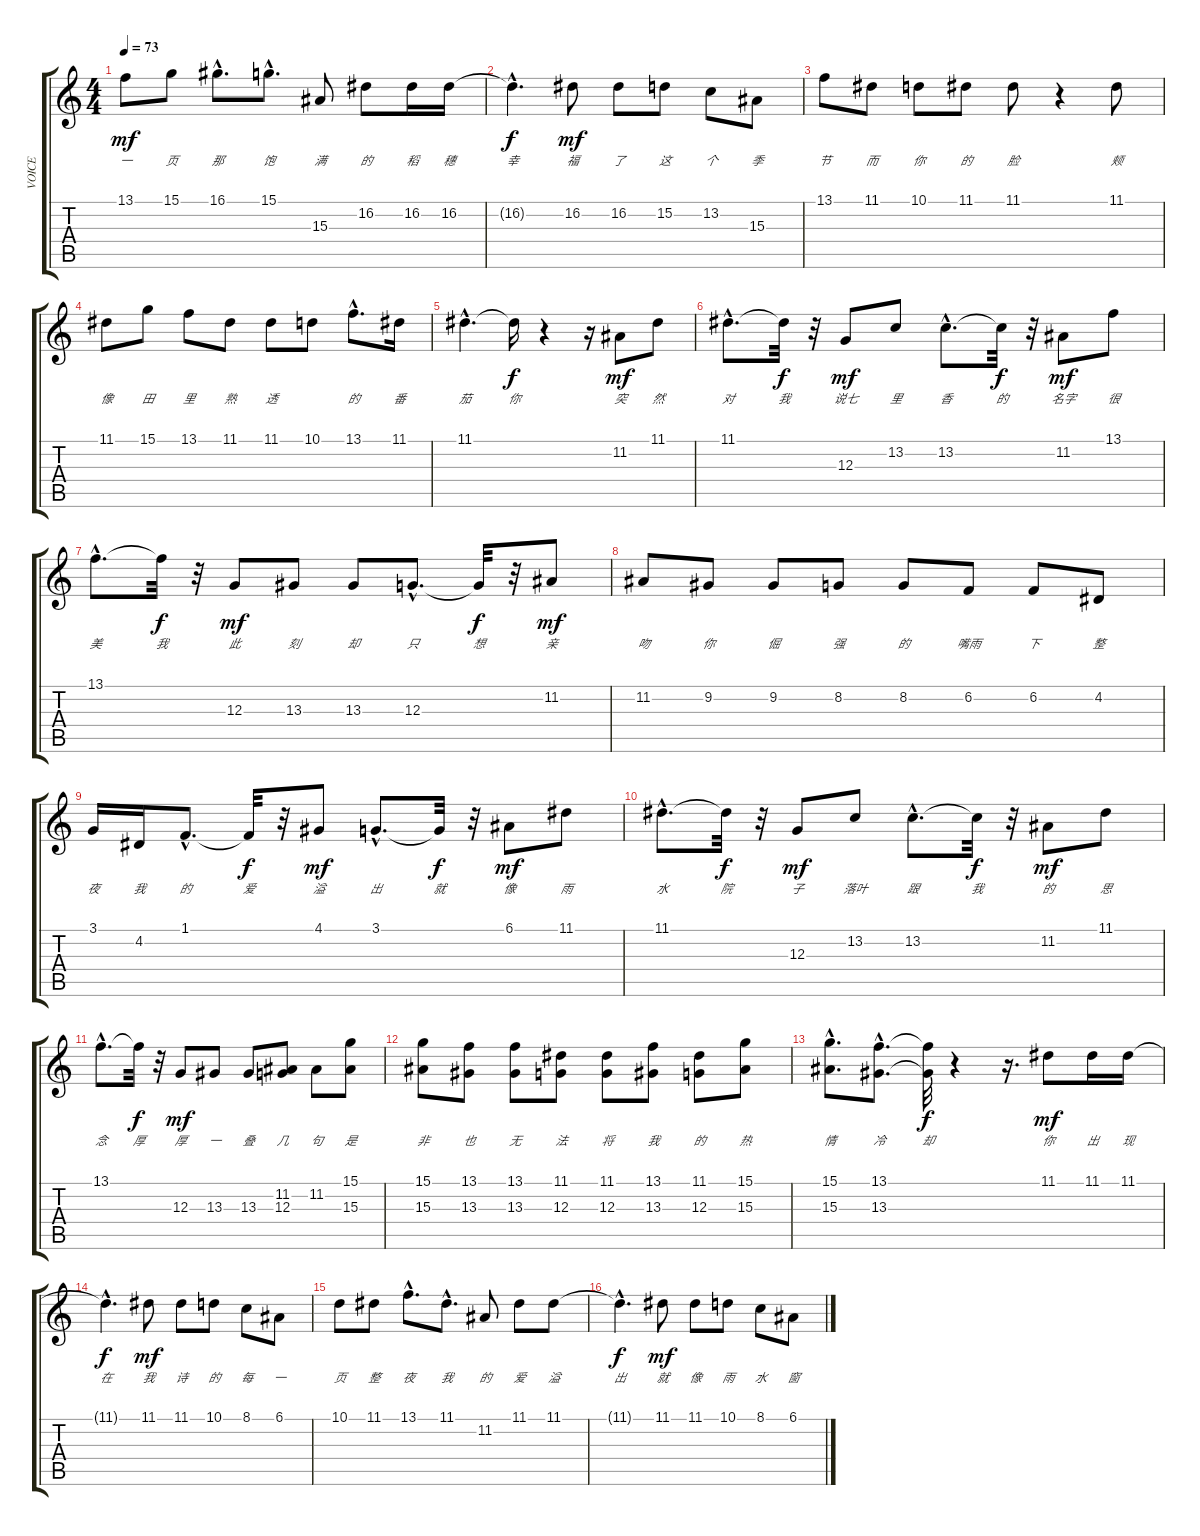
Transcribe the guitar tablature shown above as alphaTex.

\track ("VOICE" "VOICE") {instrument clarinet}
\staff {score tabs}
\tuning (E4 B3 G3 D3 A2 E2) {hide}
\ts (4 4)
\tempo 73
\clef g2
\ks c
13.1.8{lyrics (0 "一") lyrics (1 "") lyrics (2 "") lyrics (3 "") lyrics (4 "") dy mf} 15.1.8{lyrics (0 "页") lyrics (1 "") lyrics (2 "") lyrics (3 "") lyrics (4 "")} 16.1{hac}.8{d lyrics (0 "那") lyrics (1 "") lyrics (2 "") lyrics (3 "") lyrics (4 "")} 15.1{hac}.8{d lyrics (0 "饱") lyrics (1 "") lyrics (2 "") lyrics (3 "") lyrics (4 "")} 15.3.8{lyrics (0 "满") lyrics (1 "") lyrics (2 "") lyrics (3 "") lyrics (4 "")} 16.2.8{lyrics (0 "的") lyrics (1 "") lyrics (2 "") lyrics (3 "") lyrics (4 "")} 16.2.16{lyrics (0 "稻") lyrics (1 "") lyrics (2 "") lyrics (3 "") lyrics (4 "")} 16.2.16{lyrics (0 "穗") lyrics (1 "") lyrics (2 "") lyrics (3 "") lyrics (4 "")} |
16.2{hac t}.4{d lyrics (0 "幸") lyrics (1 "") lyrics (2 "") lyrics (3 "") lyrics (4 "") dy f} 16.2.8{lyrics (0 "福") lyrics (1 "") lyrics (2 "") lyrics (3 "") lyrics (4 "") dy mf} 16.2.8{lyrics (0 "了") lyrics (1 "") lyrics (2 "") lyrics (3 "") lyrics (4 "")} 15.2.8{lyrics (0 "这") lyrics (1 "") lyrics (2 "") lyrics (3 "") lyrics (4 "")} 13.2.8{lyrics (0 "个") lyrics (1 "") lyrics (2 "") lyrics (3 "") lyrics (4 "")} 15.3.8{lyrics (0 "季") lyrics (1 "") lyrics (2 "") lyrics (3 "") lyrics (4 "")} |
13.1.8{lyrics (0 "节") lyrics (1 "") lyrics (2 "") lyrics (3 "") lyrics (4 "")} 11.1.8{lyrics (0 "而") lyrics (1 "") lyrics (2 "") lyrics (3 "") lyrics (4 "")} 10.1.8{lyrics (0 "你") lyrics (1 "") lyrics (2 "") lyrics (3 "") lyrics (4 "")} 11.1.8{lyrics (0 "的") lyrics (1 "") lyrics (2 "") lyrics (3 "") lyrics (4 "")} 11.1.8{lyrics (0 "脸") lyrics (1 "") lyrics (2 "") lyrics (3 "") lyrics (4 "")} r.4 11.1.8{lyrics (0 "颊") lyrics (1 "") lyrics (2 "") lyrics (3 "") lyrics (4 "")} |
11.1.8{lyrics (0 "像") lyrics (1 "") lyrics (2 "") lyrics (3 "") lyrics (4 "")} 15.1.8{lyrics (0 "田") lyrics (1 "") lyrics (2 "") lyrics (3 "") lyrics (4 "")} 13.1.8{lyrics (0 "里") lyrics (1 "") lyrics (2 "") lyrics (3 "") lyrics (4 "")} 11.1.8{lyrics (0 "熟") lyrics (1 "") lyrics (2 "") lyrics (3 "") lyrics (4 "")} 11.1.8{lyrics (0 "透") lyrics (1 "") lyrics (2 "") lyrics (3 "") lyrics (4 "")} 10.1.8{lyrics (0 "") lyrics (1 "") lyrics (2 "") lyrics (3 "") lyrics (4 "")} 13.1{hac}.8{d lyrics (0 "的") lyrics (1 "") lyrics (2 "") lyrics (3 "") lyrics (4 "")} 11.1.16{lyrics (0 "番") lyrics (1 "") lyrics (2 "") lyrics (3 "") lyrics (4 "")} |
11.1{hac}.4{d lyrics (0 "茄") lyrics (1 "") lyrics (2 "") lyrics (3 "") lyrics (4 "")} 11.1{t}.16{lyrics (0 "你") lyrics (1 "") lyrics (2 "") lyrics (3 "") lyrics (4 "") dy f} r.4 r.16 11.2.8{lyrics (0 "突") lyrics (1 "") lyrics (2 "") lyrics (3 "") lyrics (4 "") dy mf} 11.1.8{lyrics (0 "然") lyrics (1 "") lyrics (2 "") lyrics (3 "") lyrics (4 "")} |
11.1{hac}.8{d lyrics (0 "对") lyrics (1 "") lyrics (2 "") lyrics (3 "") lyrics (4 "")} 11.1{t}.32{lyrics (0 "我") lyrics (1 "") lyrics (2 "") lyrics (3 "") lyrics (4 "") dy f} r.32 12.3.8{lyrics (0 "说七") lyrics (1 "") lyrics (2 "") lyrics (3 "") lyrics (4 "") dy mf} 13.2.8{lyrics (0 "里") lyrics (1 "") lyrics (2 "") lyrics (3 "") lyrics (4 "")} 13.2{hac}.8{d lyrics (0 "香") lyrics (1 "") lyrics (2 "") lyrics (3 "") lyrics (4 "")} 13.2{t}.32{lyrics (0 "的") lyrics (1 "") lyrics (2 "") lyrics (3 "") lyrics (4 "") dy f} r.32 11.2.8{lyrics (0 "名字") lyrics (1 "") lyrics (2 "") lyrics (3 "") lyrics (4 "") dy mf} 13.1.8{lyrics (0 "很") lyrics (1 "") lyrics (2 "") lyrics (3 "") lyrics (4 "")} |
13.1{hac}.8{d lyrics (0 "美") lyrics (1 "") lyrics (2 "") lyrics (3 "") lyrics (4 "")} 13.1{t}.32{lyrics (0 "我") lyrics (1 "") lyrics (2 "") lyrics (3 "") lyrics (4 "") dy f} r.32 12.3.8{lyrics (0 "此") lyrics (1 "") lyrics (2 "") lyrics (3 "") lyrics (4 "") dy mf} 13.3.8{lyrics (0 "刻") lyrics (1 "") lyrics (2 "") lyrics (3 "") lyrics (4 "")} 13.3.8{lyrics (0 "却") lyrics (1 "") lyrics (2 "") lyrics (3 "") lyrics (4 "")} 12.3{hac}.8{d lyrics (0 "只") lyrics (1 "") lyrics (2 "") lyrics (3 "") lyrics (4 "")} 12.3{t}.32{lyrics (0 "想") lyrics (1 "") lyrics (2 "") lyrics (3 "") lyrics (4 "") dy f} r.32 11.2.8{lyrics (0 "亲") lyrics (1 "") lyrics (2 "") lyrics (3 "") lyrics (4 "") dy mf} |
11.2.8{lyrics (0 "吻") lyrics (1 "") lyrics (2 "") lyrics (3 "") lyrics (4 "")} 9.2.8{lyrics (0 "你") lyrics (1 "") lyrics (2 "") lyrics (3 "") lyrics (4 "")} 9.2.8{lyrics (0 "倔") lyrics (1 "") lyrics (2 "") lyrics (3 "") lyrics (4 "")} 8.2.8{lyrics (0 "强") lyrics (1 "") lyrics (2 "") lyrics (3 "") lyrics (4 "")} 8.2.8{lyrics (0 "的") lyrics (1 "") lyrics (2 "") lyrics (3 "") lyrics (4 "")} 6.2.8{lyrics (0 "嘴雨") lyrics (1 "") lyrics (2 "") lyrics (3 "") lyrics (4 "")} 6.2.8{lyrics (0 "下") lyrics (1 "") lyrics (2 "") lyrics (3 "") lyrics (4 "")} 4.2.8{lyrics (0 "整") lyrics (1 "") lyrics (2 "") lyrics (3 "") lyrics (4 "")} |
3.1.16{lyrics (0 "夜") lyrics (1 "") lyrics (2 "") lyrics (3 "") lyrics (4 "")} 4.2.16{lyrics (0 "我") lyrics (1 "") lyrics (2 "") lyrics (3 "") lyrics (4 "")} 1.1{hac}.8{d lyrics (0 "的") lyrics (1 "") lyrics (2 "") lyrics (3 "") lyrics (4 "")} 1.1{t}.32{lyrics (0 "爱") lyrics (1 "") lyrics (2 "") lyrics (3 "") lyrics (4 "") dy f} r.32 4.1.8{lyrics (0 "溢") lyrics (1 "") lyrics (2 "") lyrics (3 "") lyrics (4 "") dy mf} 3.1{hac}.8{d lyrics (0 "出") lyrics (1 "") lyrics (2 "") lyrics (3 "") lyrics (4 "")} 3.1{t}.32{lyrics (0 "就") lyrics (1 "") lyrics (2 "") lyrics (3 "") lyrics (4 "") dy f} r.32 6.1.8{lyrics (0 "像") lyrics (1 "") lyrics (2 "") lyrics (3 "") lyrics (4 "") dy mf} 11.1.8{lyrics (0 "雨") lyrics (1 "") lyrics (2 "") lyrics (3 "") lyrics (4 "")} |
11.1{hac}.8{d lyrics (0 "水") lyrics (1 "") lyrics (2 "") lyrics (3 "") lyrics (4 "")} 11.1{t}.32{lyrics (0 "院") lyrics (1 "") lyrics (2 "") lyrics (3 "") lyrics (4 "") dy f} r.32 12.3.8{lyrics (0 "子") lyrics (1 "") lyrics (2 "") lyrics (3 "") lyrics (4 "") dy mf} 13.2.8{lyrics (0 "落叶") lyrics (1 "") lyrics (2 "") lyrics (3 "") lyrics (4 "")} 13.2{hac}.8{d lyrics (0 "跟") lyrics (1 "") lyrics (2 "") lyrics (3 "") lyrics (4 "")} 13.2{t}.32{lyrics (0 "我") lyrics (1 "") lyrics (2 "") lyrics (3 "") lyrics (4 "") dy f} r.32 11.2.8{lyrics (0 "的") lyrics (1 "") lyrics (2 "") lyrics (3 "") lyrics (4 "") dy mf} 11.1.8{lyrics (0 "思") lyrics (1 "") lyrics (2 "") lyrics (3 "") lyrics (4 "")} |
13.1{hac}.8{d lyrics (0 "念") lyrics (1 "") lyrics (2 "") lyrics (3 "") lyrics (4 "")} 13.1{t}.32{lyrics (0 "厚") lyrics (1 "") lyrics (2 "") lyrics (3 "") lyrics (4 "") dy f} r.32 12.3.8{lyrics (0 "厚") lyrics (1 "") lyrics (2 "") lyrics (3 "") lyrics (4 "") dy mf} 13.3.8{lyrics (0 "一") lyrics (1 "") lyrics (2 "") lyrics (3 "") lyrics (4 "")} 13.3.8{lyrics (0 "叠") lyrics (1 "") lyrics (2 "") lyrics (3 "") lyrics (4 "")} (11.2 12.3).8{lyrics (0 "几") lyrics (1 "") lyrics (2 "") lyrics (3 "") lyrics (4 "")} 11.2.8{lyrics (0 "句") lyrics (1 "") lyrics (2 "") lyrics (3 "") lyrics (4 "")} (15.1 15.3).8{lyrics (0 "是") lyrics (1 "") lyrics (2 "") lyrics (3 "") lyrics (4 "")} |
(15.1 15.3).8{lyrics (0 "非") lyrics (1 "") lyrics (2 "") lyrics (3 "") lyrics (4 "")} (13.1 13.3).8{lyrics (0 "也") lyrics (1 "") lyrics (2 "") lyrics (3 "") lyrics (4 "")} (13.1 13.3).8{lyrics (0 "无") lyrics (1 "") lyrics (2 "") lyrics (3 "") lyrics (4 "")} (11.1 12.3).8{lyrics (0 "法") lyrics (1 "") lyrics (2 "") lyrics (3 "") lyrics (4 "")} (11.1 12.3).8{lyrics (0 "将") lyrics (1 "") lyrics (2 "") lyrics (3 "") lyrics (4 "")} (13.1 13.3).8{lyrics (0 "我") lyrics (1 "") lyrics (2 "") lyrics (3 "") lyrics (4 "")} (11.1 12.3).8{lyrics (0 "的") lyrics (1 "") lyrics (2 "") lyrics (3 "") lyrics (4 "")} (15.1 15.3).8{lyrics (0 "热") lyrics (1 "") lyrics (2 "") lyrics (3 "") lyrics (4 "")} |
(15.1{hac} 15.3{hac}).8{d lyrics (0 "情") lyrics (1 "") lyrics (2 "") lyrics (3 "") lyrics (4 "")} (13.1{hac} 13.3{hac}).8{d lyrics (0 "冷") lyrics (1 "") lyrics (2 "") lyrics (3 "") lyrics (4 "")} (13.1{t} 13.3{t}).32{lyrics (0 "却") lyrics (1 "") lyrics (2 "") lyrics (3 "") lyrics (4 "") dy f} r.4 r.16{d} 11.1.8{lyrics (0 "你") lyrics (1 "") lyrics (2 "") lyrics (3 "") lyrics (4 "") dy mf} 11.1.16{lyrics (0 "出") lyrics (1 "") lyrics (2 "") lyrics (3 "") lyrics (4 "")} 11.1.16{lyrics (0 "现") lyrics (1 "") lyrics (2 "") lyrics (3 "") lyrics (4 "")} |
11.1{hac t}.4{d lyrics (0 "在") lyrics (1 "") lyrics (2 "") lyrics (3 "") lyrics (4 "") dy f} 11.1.8{lyrics (0 "我") lyrics (1 "") lyrics (2 "") lyrics (3 "") lyrics (4 "") dy mf} 11.1.8{lyrics (0 "诗") lyrics (1 "") lyrics (2 "") lyrics (3 "") lyrics (4 "")} 10.1.8{lyrics (0 "的") lyrics (1 "") lyrics (2 "") lyrics (3 "") lyrics (4 "")} 8.1.8{lyrics (0 "每") lyrics (1 "") lyrics (2 "") lyrics (3 "") lyrics (4 "")} 6.1.8{lyrics (0 "一") lyrics (1 "") lyrics (2 "") lyrics (3 "") lyrics (4 "")} |
10.1.8{lyrics (0 "页") lyrics (1 "") lyrics (2 "") lyrics (3 "") lyrics (4 "")} 11.1.8{lyrics (0 "整") lyrics (1 "") lyrics (2 "") lyrics (3 "") lyrics (4 "")} 13.1{hac}.8{d lyrics (0 "夜") lyrics (1 "") lyrics (2 "") lyrics (3 "") lyrics (4 "")} 11.1{hac}.8{d lyrics (0 "我") lyrics (1 "") lyrics (2 "") lyrics (3 "") lyrics (4 "")} 11.2.8{lyrics (0 "的") lyrics (1 "") lyrics (2 "") lyrics (3 "") lyrics (4 "")} 11.1.8{lyrics (0 "爱") lyrics (1 "") lyrics (2 "") lyrics (3 "") lyrics (4 "")} 11.1.8{lyrics (0 "溢") lyrics (1 "") lyrics (2 "") lyrics (3 "") lyrics (4 "")} |
11.1{hac t}.4{d lyrics (0 "出") lyrics (1 "") lyrics (2 "") lyrics (3 "") lyrics (4 "") dy f} 11.1.8{lyrics (0 "就") lyrics (1 "") lyrics (2 "") lyrics (3 "") lyrics (4 "") dy mf} 11.1.8{lyrics (0 "像") lyrics (1 "") lyrics (2 "") lyrics (3 "") lyrics (4 "")} 10.1.8{lyrics (0 "雨") lyrics (1 "") lyrics (2 "") lyrics (3 "") lyrics (4 "")} 8.1.8{lyrics (0 "水") lyrics (1 "") lyrics (2 "") lyrics (3 "") lyrics (4 "")} 6.1.8{lyrics (0 "窗") lyrics (1 "") lyrics (2 "") lyrics (3 "") lyrics (4 "")}
